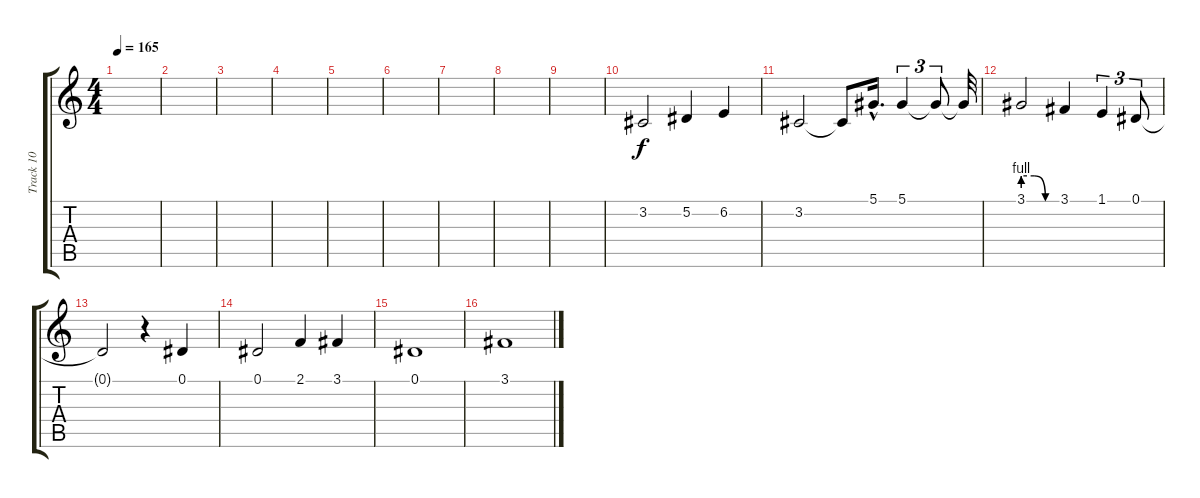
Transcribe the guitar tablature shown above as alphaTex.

\track ("Track 10" "Track 10") {instrument lead2sawtooth}
\staff {score tabs}
\tuning (Eb4 Bb3 Gb3 Db3 Ab2 Eb2) {hide}
\ts (4 4)
\tempo 165
\clef g2
\ks c
|
|
|
|
|
|
|
|
|
3.2.2 5.2.4 6.2.4 |
3.2.2 3.2{t}.8 5.1{hac}.16{d} 5.1.4{tu (3 2)} 5.1{t}.8{tu (3 2)} 5.1{t}.32 |
3.1{be (custom 0 4 20 4 40 0 60 0)}.2 3.1.4 1.1.4{tu (3 2)} 0.1.8{tu (3 2)} |
0.1{t}.2 r.4 0.1.4 |
0.1.2 2.1.4 3.1.4 |
0.1.1 |
3.1.1
